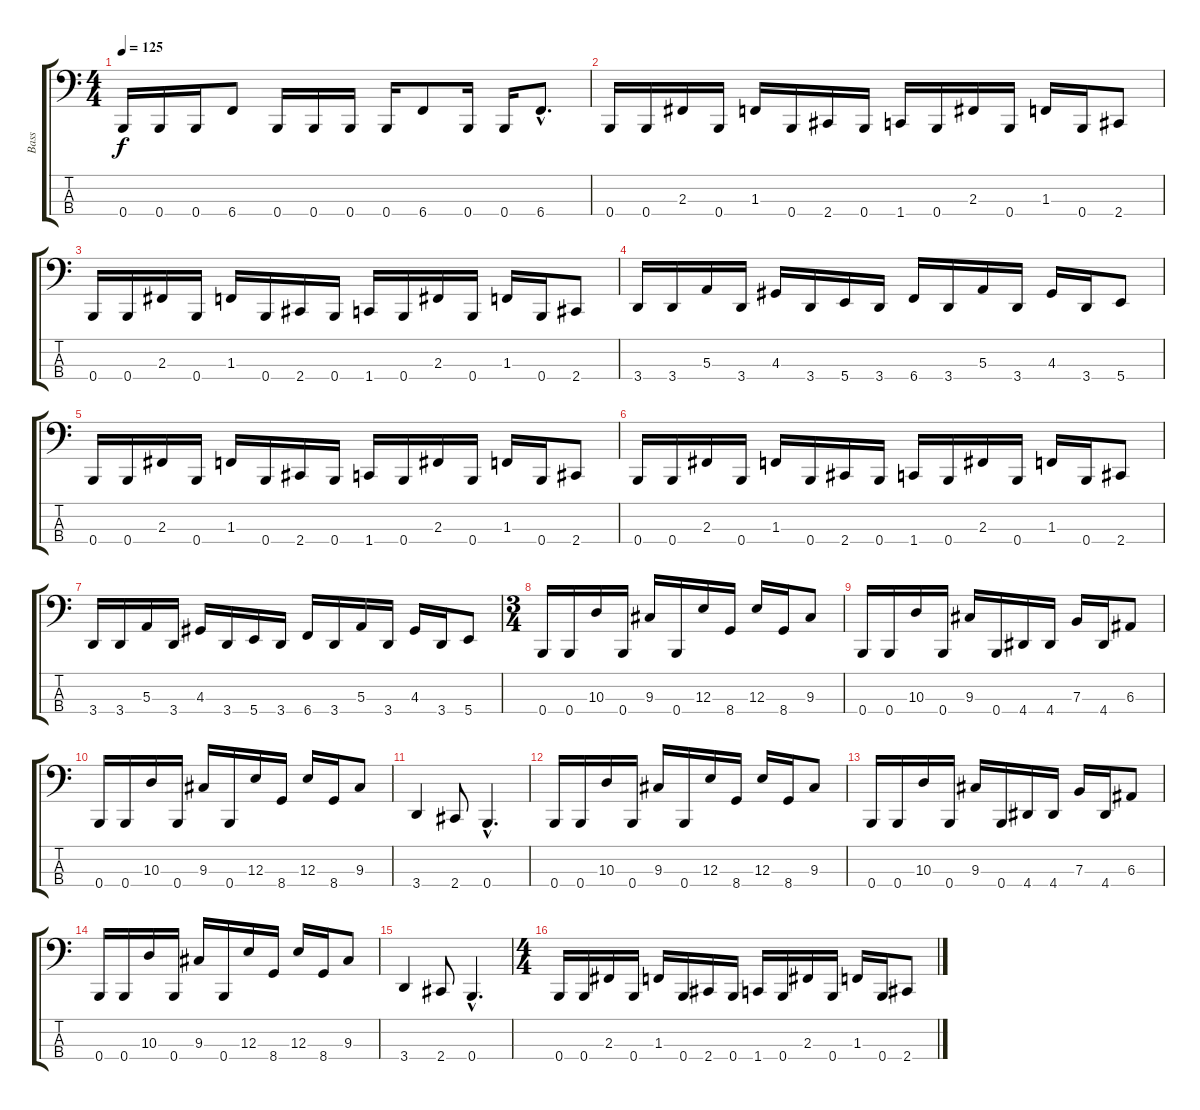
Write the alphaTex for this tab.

\track ("Bass" "Bass") {instrument electricbasspick}
\staff {score tabs}
\tuning (D2 A1 E1 B0) {hide}
\ts (4 4)
\tempo 125
\clef f4
\ks c
0.4.16{dy f} 0.4.16 0.4.16 6.4.8 0.4.16 0.4.16 0.4.16 0.4.16 6.4.8 0.4.16 0.4.16 6.4{hac}.8{d} |
0.4.16 0.4.16 2.3.16 0.4.16 1.3.16 0.4.16 2.4.16 0.4.16 1.4.16 0.4.16 2.3.16 0.4.16 1.3.16 0.4.16 2.4.8 |
0.4.16 0.4.16 2.3.16 0.4.16 1.3.16 0.4.16 2.4.16 0.4.16 1.4.16 0.4.16 2.3.16 0.4.16 1.3.16 0.4.16 2.4.8 |
3.4.16 3.4.16 5.3.16 3.4.16 4.3.16 3.4.16 5.4.16 3.4.16 6.4.16 3.4.16 5.3.16 3.4.16 4.3.16 3.4.16 5.4.8 |
0.4.16 0.4.16 2.3.16 0.4.16 1.3.16 0.4.16 2.4.16 0.4.16 1.4.16 0.4.16 2.3.16 0.4.16 1.3.16 0.4.16 2.4.8 |
0.4.16 0.4.16 2.3.16 0.4.16 1.3.16 0.4.16 2.4.16 0.4.16 1.4.16 0.4.16 2.3.16 0.4.16 1.3.16 0.4.16 2.4.8 |
3.4.16 3.4.16 5.3.16 3.4.16 4.3.16 3.4.16 5.4.16 3.4.16 6.4.16 3.4.16 5.3.16 3.4.16 4.3.16 3.4.16 5.4.8 |
\ts (3 4)
0.4.16 0.4.16 10.3.16 0.4.16 9.3.16 0.4.16 12.3.16 8.4.16 12.3.16 8.4.16 9.3.8 |
0.4.16 0.4.16 10.3.16 0.4.16 9.3.16 0.4.16 4.4.16 4.4.16 7.3.16 4.4.16 6.3.8 |
0.4.16 0.4.16 10.3.16 0.4.16 9.3.16 0.4.16 12.3.16 8.4.16 12.3.16 8.4.16 9.3.8 |
3.4.4 2.4.8 0.4{hac}.4{d} |
0.4.16 0.4.16 10.3.16 0.4.16 9.3.16 0.4.16 12.3.16 8.4.16 12.3.16 8.4.16 9.3.8 |
0.4.16 0.4.16 10.3.16 0.4.16 9.3.16 0.4.16 4.4.16 4.4.16 7.3.16 4.4.16 6.3.8 |
0.4.16 0.4.16 10.3.16 0.4.16 9.3.16 0.4.16 12.3.16 8.4.16 12.3.16 8.4.16 9.3.8 |
3.4.4 2.4.8 0.4{hac}.4{d} |
\ts (4 4)
0.4.16 0.4.16 2.3.16 0.4.16 1.3.16 0.4.16 2.4.16 0.4.16 1.4.16 0.4.16 2.3.16 0.4.16 1.3.16 0.4.16 2.4.8
